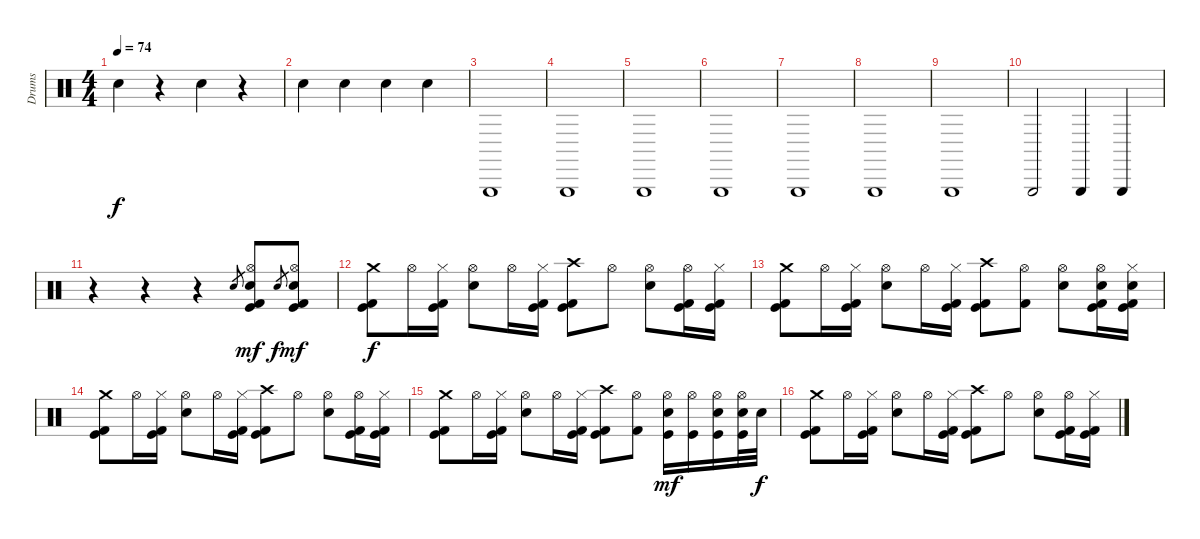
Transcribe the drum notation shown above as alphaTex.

\track ("Drums" "Drums") {instrument percussion}
\staff {score}
\articulation defaults
\ts (4 4)
\tempo 74
\clef neutral
\ks c "Electric Snare (hit)".4{dy f}
r.4 "Electric Snare (hit)".4 r.4 |
"Electric Snare (hit)".4 "Electric Snare (hit)".4 "Electric Snare (hit)".4 "Electric Snare (hit)".4 |
"Triangle (hit)".1 |
"Triangle (hit)".1 |
"Triangle (hit)".1 |
"Triangle (hit)".1 |
"Triangle (hit)".1 |
"Triangle (hit)".1 |
"Triangle (hit)".1 |
"Triangle (hit)".2 "Triangle (hit)".4 "Triangle (hit)".4 |
r.4 r.4 r.4 "Electric Snare (hit)".8{gr} ("Hi-Hat (open)" "Electric Snare (hit)" "Kick (hit) 2" "Kick (hit)").8{dy mf} "Electric Snare (hit)".8{gr dy f} ("Hi-Hat (open)" "Electric Snare (hit)" "Kick (hit) 2" "Kick (hit)").8{dy mf} |
("Crash medium (hit)" "Kick (hit) 2" "Kick (hit)").8{dy f} "Hi-Hat (open)".16 ("Hi-Hat (closed)" "Kick (hit) 2" "Kick (hit)").16 ("Hi-Hat (open)" "Electric Snare (hit)").8 "Hi-Hat (open)".16 ("Hi-Hat (closed)" "Kick (hit) 2" "Kick (hit)").16 ("Crash high (hit)" "Kick (hit) 2" "Kick (hit)").8 "Hi-Hat (open)".8 ("Hi-Hat (open)" "Electric Snare (hit)").8 ("Hi-Hat (open)" "Kick (hit) 2" "Kick (hit)").16 ("Hi-Hat (closed)" "Kick (hit) 2" "Kick (hit)").16 |
("Crash medium (hit)" "Kick (hit) 2" "Kick (hit)").8 "Hi-Hat (open)".16 ("Hi-Hat (closed)" "Kick (hit) 2" "Kick (hit)").16 ("Hi-Hat (open)" "Electric Snare (hit)").8 "Hi-Hat (open)".16 ("Hi-Hat (closed)" "Kick (hit) 2" "Kick (hit)").16 ("Crash high (hit)" "Kick (hit) 2" "Kick (hit)").8 ("Hi-Hat (open)" "Kick (hit) 2").8 ("Hi-Hat (open)" "Electric Snare (hit)").8 ("Hi-Hat (open)" "Electric Snare (hit)" "Kick (hit) 2" "Kick (hit)").16 ("Hi-Hat (closed)" "Electric Snare (hit)" "Kick (hit) 2" "Kick (hit)").16 |
("Crash medium (hit)" "Kick (hit) 2" "Kick (hit)").8 "Hi-Hat (open)".16 ("Hi-Hat (closed)" "Kick (hit) 2" "Kick (hit)").16 ("Hi-Hat (open)" "Electric Snare (hit)").8 "Hi-Hat (open)".16 ("Hi-Hat (closed)" "Kick (hit) 2" "Kick (hit)").16 ("Crash high (hit)" "Kick (hit) 2" "Kick (hit)").8 "Hi-Hat (open)".8 ("Hi-Hat (open)" "Electric Snare (hit)").8 ("Hi-Hat (open)" "Kick (hit) 2" "Kick (hit)").16 ("Hi-Hat (closed)" "Kick (hit) 2" "Kick (hit)").16 |
("Crash medium (hit)" "Kick (hit) 2" "Kick (hit)").8 "Hi-Hat (open)".16 ("Hi-Hat (closed)" "Kick (hit) 2" "Kick (hit)").16 ("Hi-Hat (open)" "Electric Snare (hit)").8 "Hi-Hat (open)".16 ("Hi-Hat (closed)" "Kick (hit) 2" "Kick (hit)").16 ("Crash high (hit)" "Kick (hit) 2" "Kick (hit)").8 ("Hi-Hat (open)" "Kick (hit) 2").8 ("Hi-Hat (open)" "Electric Snare (hit)" "Kick (hit)").16{dy mf} ("Hi-Hat (open)" "Kick (hit)").16 ("Hi-Hat (open)" "Electric Snare (hit)" "Kick (hit)").16 ("Hi-Hat (open)" "Electric Snare (hit)" "Kick (hit)").32 "Electric Snare (hit)".32{dy f} |
("Crash medium (hit)" "Kick (hit) 2" "Kick (hit)").8 "Hi-Hat (open)".16 ("Hi-Hat (closed)" "Kick (hit) 2" "Kick (hit)").16 ("Hi-Hat (open)" "Electric Snare (hit)").8 "Hi-Hat (open)".16 ("Hi-Hat (closed)" "Kick (hit) 2" "Kick (hit)").16 ("Crash high (hit)" "Kick (hit) 2" "Kick (hit)").8 "Hi-Hat (open)".8 ("Hi-Hat (open)" "Electric Snare (hit)").8 ("Hi-Hat (open)" "Kick (hit) 2" "Kick (hit)").16 ("Hi-Hat (closed)" "Kick (hit) 2" "Kick (hit)").16
